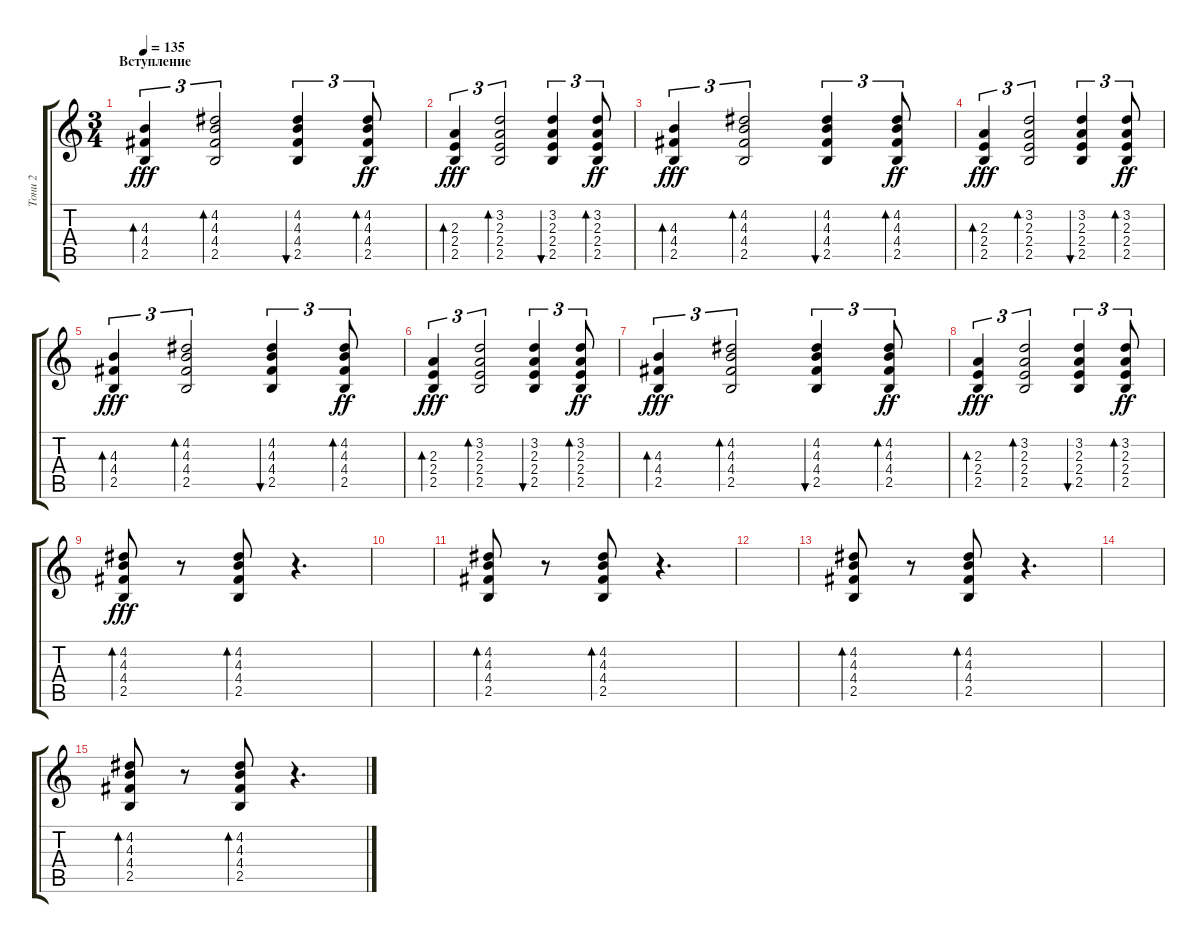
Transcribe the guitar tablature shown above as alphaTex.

\track ("Тони 2" "Тони 2") {instrument overdrivenguitar}
\staff {score tabs}
\tuning (E4 B3 G3 D3 A2 E2) {hide}
\ts (3 4)
\section ("" "Вступление")
\tempo 135
\clef g2
\ks c
(4.3 4.4 2.5).4{tu (3 2) bd 30 dy fff instrument overdrivenguitar} (4.2 4.3 4.4 2.5).2{tu (3 2) bd 30} (4.2 4.3 4.4 2.5).4{tu (3 2) bu 30} (4.2 4.3 4.4 2.5).8{tu (3 2) bd 30 dy ff} |
(2.3 2.4 2.5).4{tu (3 2) bd 30 dy fff} (3.2 2.3 2.4 2.5).2{tu (3 2) bd 30} (3.2 2.3 2.4 2.5).4{tu (3 2) bu 30} (3.2 2.3 2.4 2.5).8{tu (3 2) bd 30 dy ff} |
(4.3 4.4 2.5).4{tu (3 2) bd 30 dy fff} (4.2 4.3 4.4 2.5).2{tu (3 2) bd 30} (4.2 4.3 4.4 2.5).4{tu (3 2) bu 30} (4.2 4.3 4.4 2.5).8{tu (3 2) bd 30 dy ff} |
(2.3 2.4 2.5).4{tu (3 2) bd 30 dy fff} (3.2 2.3 2.4 2.5).2{tu (3 2) bd 30} (3.2 2.3 2.4 2.5).4{tu (3 2) bu 30} (3.2 2.3 2.4 2.5).8{tu (3 2) bd 30 dy ff} |
(4.3 4.4 2.5).4{tu (3 2) bd 30 dy fff} (4.2 4.3 4.4 2.5).2{tu (3 2) bd 30} (4.2 4.3 4.4 2.5).4{tu (3 2) bu 30} (4.2 4.3 4.4 2.5).8{tu (3 2) bd 30 dy ff} |
(2.3 2.4 2.5).4{tu (3 2) bd 30 dy fff} (3.2 2.3 2.4 2.5).2{tu (3 2) bd 30} (3.2 2.3 2.4 2.5).4{tu (3 2) bu 30} (3.2 2.3 2.4 2.5).8{tu (3 2) bd 30 dy ff} |
(4.3 4.4 2.5).4{tu (3 2) bd 30 dy fff} (4.2 4.3 4.4 2.5).2{tu (3 2) bd 30} (4.2 4.3 4.4 2.5).4{tu (3 2) bu 30} (4.2 4.3 4.4 2.5).8{tu (3 2) bd 30 dy ff} |
(2.3 2.4 2.5).4{tu (3 2) bd 30 dy fff} (3.2 2.3 2.4 2.5).2{tu (3 2) bd 30} (3.2 2.3 2.4 2.5).4{tu (3 2) bu 30} (3.2 2.3 2.4 2.5).8{tu (3 2) bd 30 dy ff} |
(4.2 4.3 4.4 2.5).8{bd 30 dy fff} r.8 (4.2 4.3 4.4 2.5).8{bd 30} r.4{d} |
|
(4.2 4.3 4.4 2.5).8{bd 30} r.8 (4.2 4.3 4.4 2.5).8{bd 30} r.4{d} |
|
(4.2 4.3 4.4 2.5).8{bd 30} r.8 (4.2 4.3 4.4 2.5).8{bd 30} r.4{d} |
|
(4.2 4.3 4.4 2.5).8{bd 30} r.8 (4.2 4.3 4.4 2.5).8{bd 30} r.4{d}
